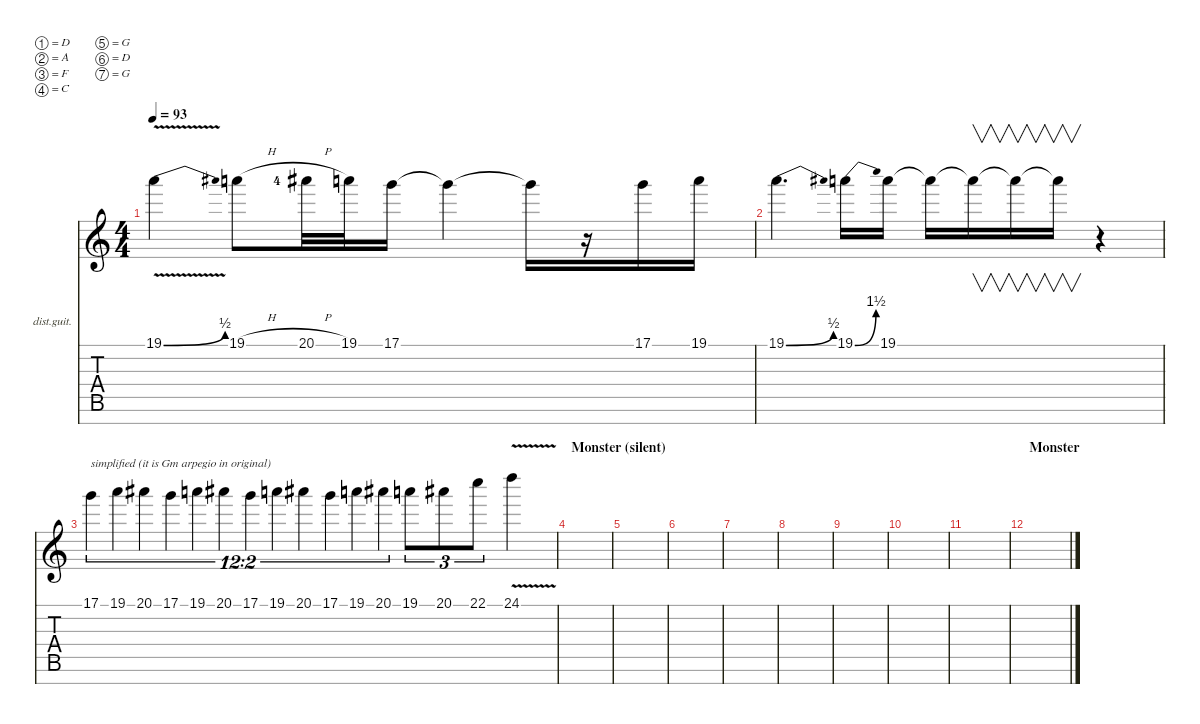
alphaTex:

\defaultSystemsLayout 2
\hideDynamics
\bracketExtendMode nobrackets
\firstSystemTrackNameOrientation horizontal
\otherSystemsTrackNameOrientation horizontal
\track ("Lead" "dist.guit.") {defaultSystemsLayout 2 instrument distortionguitar}
\staff {score tabs}
\tuning (D4 A3 F3 C3 G2 D2 G1)
\ts (4 4)
\tempo 93
\clef g2
\ks c
19.1{be (bend 0 0 13.2 2) v}.4{dy mf} 19.1{h}.8 20.1{h lf 5}.32 19.1.32 17.1.16 17.1{t}.4 17.1{t}.16 r.16 17.1.16 19.1.16 |
19.1{be (bend 0 0 6 2)}.4{d} 19.1{be (bend 0 0 3.5999999999999996 6)}.16 19.1.16 19.1{t}.16 19.1{t}.16{v} 19.1{t}.16{v} 19.1{t}.16{v} r.4 |
17.1.4{tu (12 2) txt "simplified (it is Gm arpegio in original)"} 19.1.4{tu (12 2)} 20.1.4{tu (12 2)} 17.1.4{tu (12 2)} 19.1.4{tu (12 2)} 20.1.4{tu (12 2)} 17.1.4{tu (12 2)} 19.1.4{tu (12 2)} 20.1.4{tu (12 2)} 17.1.4{tu (12 2)} 19.1.4{tu (12 2)} 20.1.4{tu (12 2)} 19.1.8{tu (3 2)} 20.1.8{tu (3 2)} 22.1.8{tu (3 2)} 24.1{v}.4 |
\section ("" "Monster (silent)")
|
|
|
|
|
|
|
|
\section ("" "Monster")
